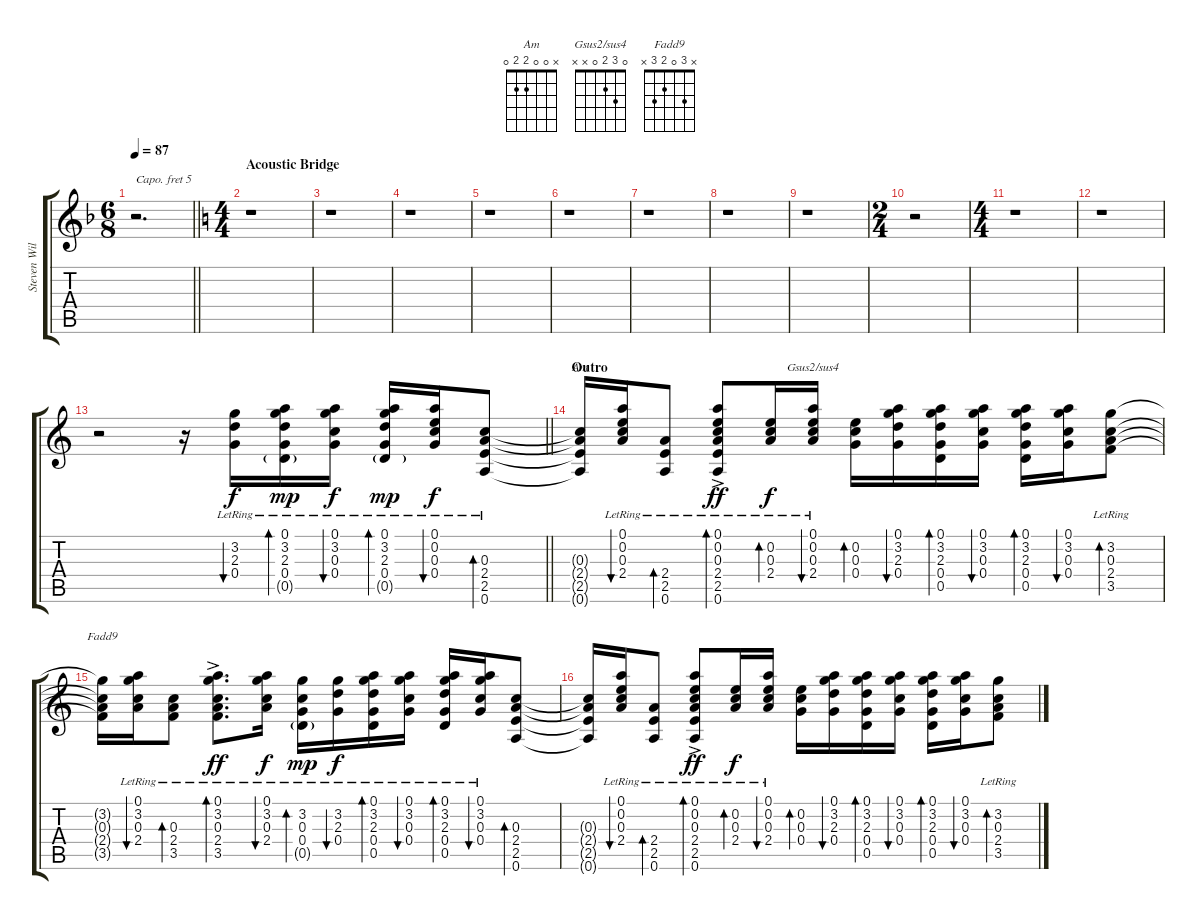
\track ("Steven Wilson Clean Gtr. L" "Steven Wil") {instrument electricguitarclean}
\staff {score tabs}
\capo 5
\tuning (E4 B3 G3 D3 A2 E2) {hide}
\chord ("Am" x 0 0 2 2 0)
\chord ("Gsus2/sus4" 0 3 2 0 x x)
\chord ("Fadd9" x 3 0 2 3 x)
\ts (6 8)
\tempo 87
\clef g2
\barLineRight lightlight
\ks f
r.2{d dy f} |
\ts (4 4)
\section ("" "Acoustic Bridge")
\ks aminor
r.1 |
r.1 |
r.1 |
r.1 |
r.1 |
r.1 |
r.1 |
r.1 |
\ts (2 4)
r.2 |
\ts (4 4)
r.1 |
r.1 |
\barLineRight lightlight
r.2 r.16 (3.2{lr} 2.3{lr} 0.4{lr}).16{bu 30} (0.1{lr} 3.2{lr} 2.3{lr} 0.4{lr} 0.5{g lr}).16{bd 30 dy mp} (0.1{lr} 3.2{lr} 0.3{lr} 0.4{lr}).16{bu 30 dy f} (0.1{lr} 3.2{lr} 2.3{lr} 0.4{lr} 0.5{g lr}).16{bd 30 dy mp} (0.1{lr} 0.2{lr} 0.3{lr} 0.4{lr}).16{bu 30 dy f} (0.3{lr} 2.4{lr} 2.5{lr} 0.6{lr}).8{bd 30} |
\section ("" "Outro")
(0.3{t} 2.4{t} 2.5{t} 0.6{t}).16{ch "Am"} (0.1{lr} 0.2{lr} 0.3{lr} 2.4{lr}).16{bu 30} (2.4{lr} 2.5{lr} 0.6{lr}).8{bd 30} (0.1{ac lr} 0.2{ac lr} 0.3{ac lr} 2.4{ac lr} 2.5{ac lr} 0.6{ac lr}).8{bd 30 dy ff} (0.2{lr} 0.3{lr} 2.4{lr}).16{bd 30 dy f} (0.1{lr} 0.2{lr} 0.3{lr} 2.4{lr}).16{bu 30 ch "Gsus2/sus4"} (0.2 0.3 0.4).16{bd 30} (0.1 3.2 2.3 0.4).16{bu 30} (0.1 3.2 2.3 0.4 0.5).16{bd 30} (0.1 3.2 0.3 0.4).16{bu 30} (0.1 3.2 2.3 0.4 0.5).16{bd 30} (0.1 3.2 0.3 0.4).16{bu 30} (3.2{lr} 0.3{lr} 2.4{lr} 3.5{lr}).8{bd 30} |
(3.2{t} 0.3{t} 2.4{t} 3.5{t}).16{ch "Fadd9"} (0.1{lr} 3.2{lr} 0.3{lr} 2.4{lr}).16{bu 30} (0.3{lr} 2.4{lr} 3.5{lr}).8{bd 30} (0.1{ac lr} 3.2{ac lr} 0.3{ac lr} 2.4{ac lr} 3.5{ac lr}).8{d bd 30 dy ff} (0.1{lr} 3.2{lr} 0.3{lr} 2.4{lr}).16{bu 30 dy f} (3.2{lr} 0.3{lr} 0.4{lr} 0.5{g}).16{bd 30 dy mp} (3.2{lr} 2.3{lr} 0.4{lr}).16{bu 30 dy f} (0.1{lr} 3.2{lr} 2.3{lr} 0.4{lr} 0.5{lr}).16{bd 30} (0.1{lr} 3.2{lr} 0.3{lr} 0.4{lr}).16{bu 30} (0.1{lr} 3.2{lr} 2.3{lr} 0.4{lr} 0.5{lr}).16{bd 30} (0.1{lr} 3.2{lr} 0.3{lr} 0.4{lr}).16{bu 30} (0.3 2.4 2.5 0.6).8{bd 30} |
(0.3{t} 2.4{t} 2.5{t} 0.6{t}).16 (0.1{lr} 0.2{lr} 0.3{lr} 2.4{lr}).16{bu 30} (2.4{lr} 2.5{lr} 0.6{lr}).8{bd 30} (0.1{ac lr} 0.2{ac lr} 0.3{ac lr} 2.4{ac lr} 2.5{ac lr} 0.6{ac lr}).8{bd 30 dy ff} (0.2{lr} 0.3{lr} 2.4{lr}).16{bd 30 dy f} (0.1{lr} 0.2{lr} 0.3{lr} 2.4{lr}).16{bu 30} (0.2 0.3 0.4).16{bd 30} (0.1 3.2 2.3 0.4).16{bu 30} (0.1 3.2 2.3 0.4 0.5).16{bd 30} (0.1 3.2 0.3 0.4).16{bu 30} (0.1 3.2 2.3 0.4 0.5).16{bd 30} (0.1 3.2 0.3 0.4).16{bu 30} (3.2{lr} 0.3{lr} 2.4{lr} 3.5{lr}).8{bd 30}
